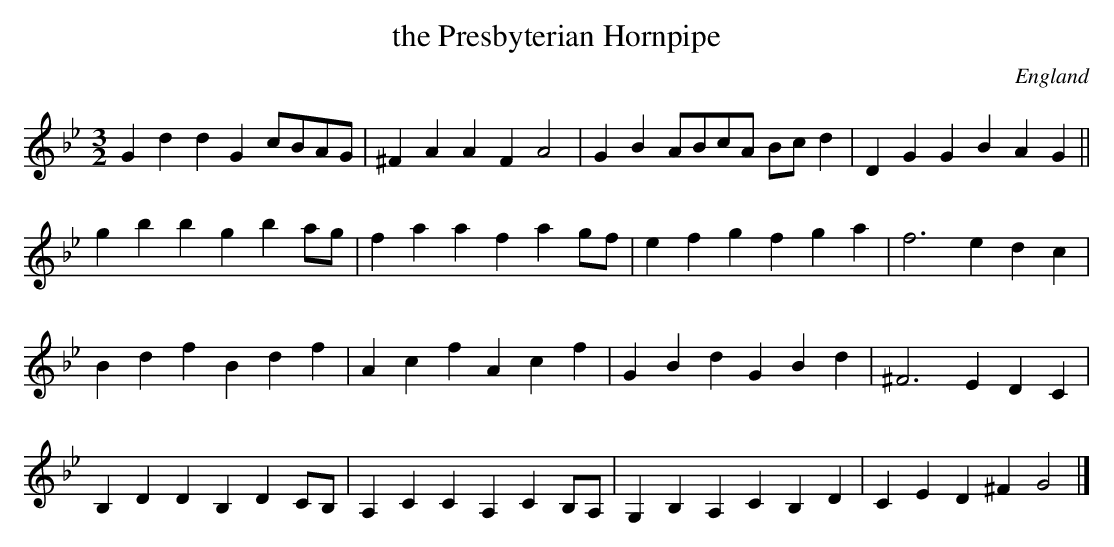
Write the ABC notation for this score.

X:1
T:the Presbyterian Hornpipe
L:1/4
M:3/2
O:England
K:Bb
G d d G c/2B/2A/2G/2 | ^F A A F A2 |\
G B A/2B/2c/2A/2 B/2c/2 d| D G G B A G ||
g b b g b a/2g/2 | f a a f a g/2f/2 | e f g f g a |  f3 e d c |
B d f B d f      | A c f A c f      | G B d G B d | ^F3 E D C |
B, D D B, D C/2B,/2 | A, C C A, C B,/2A,/2 | G, B, A, C B, D | C E D ^F G2 |]
